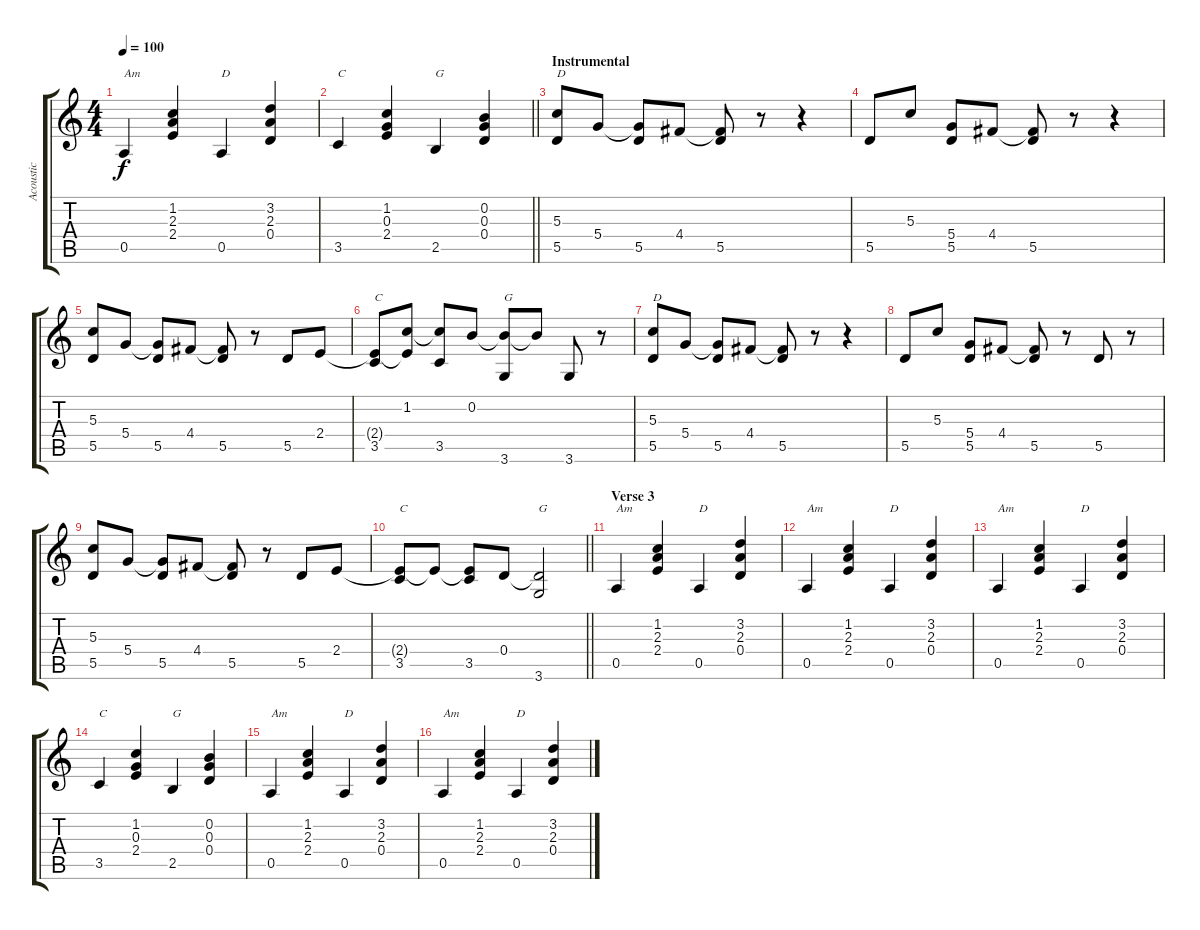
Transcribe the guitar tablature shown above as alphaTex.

\track ("Acoustic" "Acoustic") {instrument acousticguitarsteel}
\staff {score tabs}
\tuning (E4 B3 G3 D3 A2 E2) {hide}
\ts (4 4)
\tempo 100
\clef g2
\ks c
0.5.4{txt "Am" dy f} (1.2 2.3 2.4).4 0.5.4{txt "D"} (3.2 2.3 0.4).4 |
\barLineRight lightlight
3.5.4{txt "C"} (1.2 0.3 2.4).4 2.5.4{txt "G"} (0.2 0.3 0.4).4 |
\section ("" "Instrumental")
(5.3 5.5).8{txt "D"} 5.4.8 (5.4{t} 5.5).8 4.4.8 (4.4{t} 5.5).8 r.8 r.4 |
5.5.8 5.3.8 (5.4 5.5).8 4.4.8 (4.4{t} 5.5).8 r.8 r.4 |
(5.3 5.5).8 5.4.8 (5.4{t} 5.5).8 4.4.8 (4.4{t} 5.5).8 r.8 5.5.8 2.4.8 |
(2.4{t} 3.5).8{txt "C"} (1.2 2.4{t}).8 (1.2{t} 3.5).8 0.2.8 (0.2{t} 3.6).8{txt "G"} 0.2{t}.8 3.6.8 r.8 |
(5.3 5.5).8{txt "D"} 5.4.8 (5.4{t} 5.5).8 4.4.8 (4.4{t} 5.5).8 r.8 r.4 |
5.5.8 5.3.8 (5.4 5.5).8 4.4.8 (4.4{t} 5.5).8 r.8 5.5.8 r.8 |
(5.3 5.5).8 5.4.8 (5.4{t} 5.5).8 4.4.8 (4.4{t} 5.5).8 r.8 5.5.8 2.4.8 |
\barLineRight lightlight
(2.4{t} 3.5).8{txt "C"} 2.4{t}.8 (2.4{t} 3.5).8 0.4.8 (0.4{t} 3.6).2{txt "G"} |
\section ("" "Verse 3")
0.5.4{txt "Am"} (1.2 2.3 2.4).4 0.5.4{txt "D"} (3.2 2.3 0.4).4 |
0.5.4{txt "Am"} (1.2 2.3 2.4).4 0.5.4{txt "D"} (3.2 2.3 0.4).4 |
0.5.4{txt "Am"} (1.2 2.3 2.4).4 0.5.4{txt "D"} (3.2 2.3 0.4).4 |
3.5.4{txt "C"} (1.2 0.3 2.4).4 2.5.4{txt "G"} (0.2 0.3 0.4).4 |
0.5.4{txt "Am"} (1.2 2.3 2.4).4 0.5.4{txt "D"} (3.2 2.3 0.4).4 |
0.5.4{txt "Am"} (1.2 2.3 2.4).4 0.5.4{txt "D"} (3.2 2.3 0.4).4
